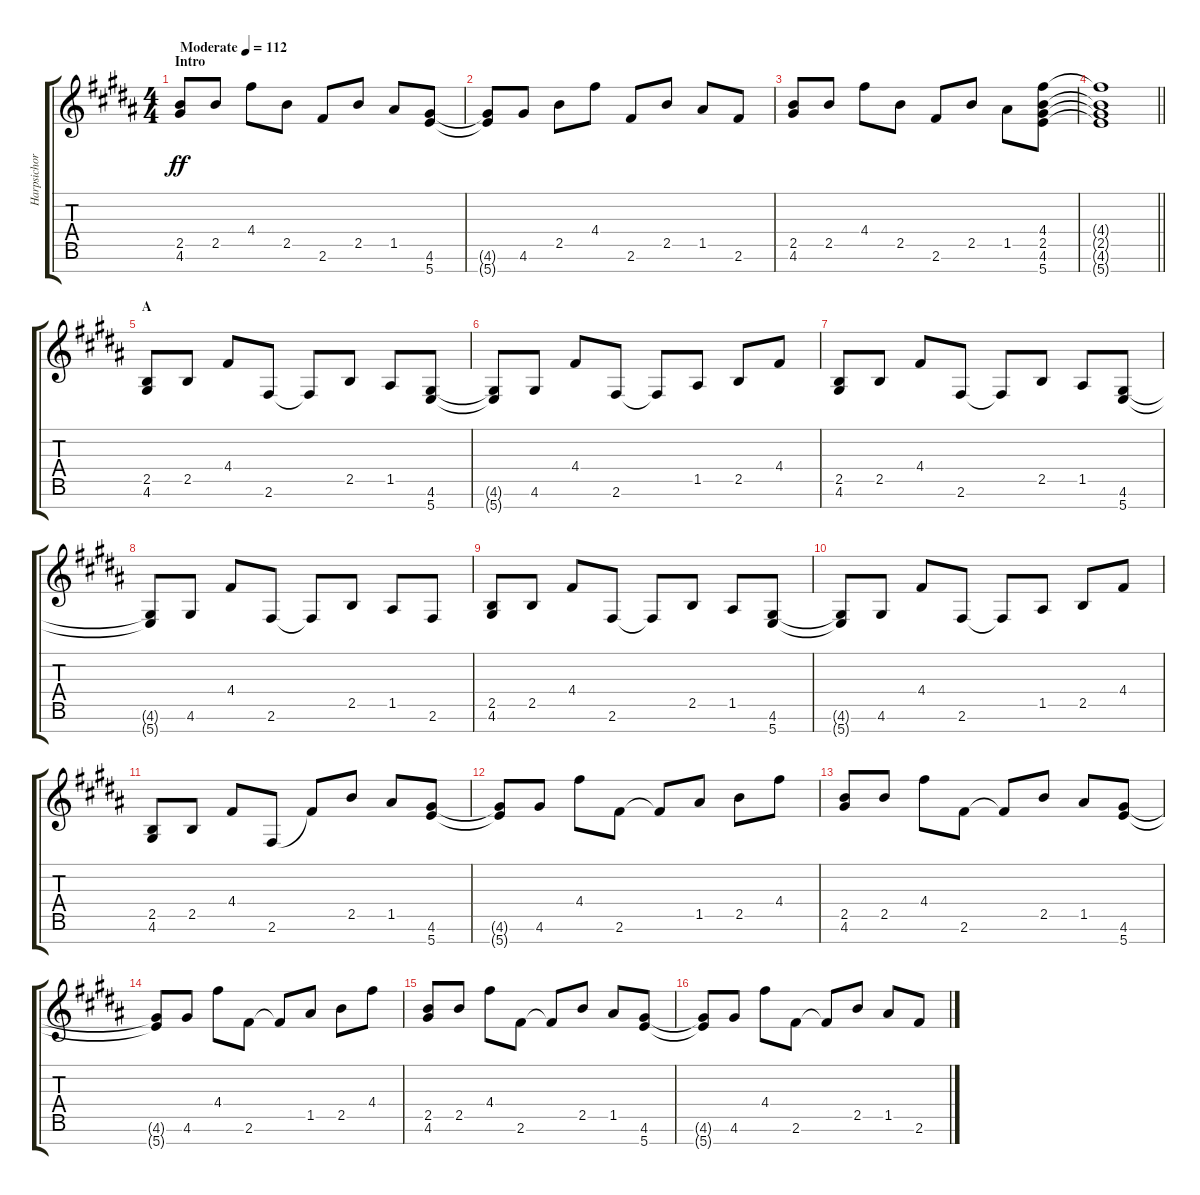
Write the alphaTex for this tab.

\track ("Harpsichord" "Harpsichor") {instrument harpsichord}
\staff {score tabs}
\tuning (E5 B4 G4 D4 A3 E3 B2) {hide}
\ts (4 4)
\section ("" "Intro")
\tempo (112 "Moderate")
\clef g2
\ks b
(2.5 4.6).8{ot 8vb dy ff instrument harpsichord} 2.5.8{ot 8vb} 4.4.8{ot 8vb} 2.5.8{ot 8vb} 2.6.8{ot 8vb} 2.5.8{ot 8vb} 1.5.8{ot 8vb} (4.6 5.7).8{ot 8vb} |
(4.6{t} 5.7{t}).8{ot 8vb} 4.6.8{ot 8vb} 2.5.8{ot 8vb} 4.4.8{ot 8vb} 2.6.8{ot 8vb} 2.5.8{ot 8vb} 1.5.8{ot 8vb} 2.6.8{ot 8vb} |
(2.5 4.6).8{ot 8vb} 2.5.8{ot 8vb} 4.4.8{ot 8vb} 2.5.8{ot 8vb} 2.6.8{ot 8vb} 2.5.8{ot 8vb} 1.5.8{ot 8vb} (4.4 2.5 4.6 5.7).8{ot 8vb} |
\barLineRight lightlight
(4.4{t} 2.5{t} 4.6{t} 5.7{t}).1{ot 8vb} |
\section ("" "A")
(2.5 4.6).8 2.5.8 4.4.8 2.6.8 2.6{t}.8 2.5.8 1.5.8 (4.6 5.7).8 |
(4.6{t} 5.7{t}).8 4.6.8 4.4.8 2.6.8 2.6{t}.8 1.5.8 2.5.8 4.4.8 |
(2.5 4.6).8 2.5.8 4.4.8 2.6.8 2.6{t}.8 2.5.8 1.5.8 (4.6 5.7).8 |
(4.6{t} 5.7{t}).8 4.6.8 4.4.8 2.6.8 2.6{t}.8 2.5.8 1.5.8 2.6.8 |
(2.5 4.6).8 2.5.8 4.4.8 2.6.8 2.6{t}.8 2.5.8 1.5.8 (4.6 5.7).8 |
(4.6{t} 5.7{t}).8 4.6.8 4.4.8 2.6.8 2.6{t}.8 1.5.8 2.5.8 4.4.8 |
(2.5 4.6).8 2.5.8 4.4.8 2.6.8 2.6{t}.8{ot 8vb} 2.5.8{ot 8vb} 1.5.8{ot 8vb} (4.6 5.7).8{ot 8vb} |
(4.6{t} 5.7{t}).8{ot 8vb} 4.6.8{ot 8vb} 4.4.8{ot 8vb} 2.6.8{ot 8vb} 2.6{t}.8{ot 8vb} 1.5.8{ot 8vb} 2.5.8{ot 8vb} 4.4.8{ot 8vb} |
(2.5 4.6).8{ot 8vb} 2.5.8{ot 8vb} 4.4.8{ot 8vb} 2.6.8{ot 8vb} 2.6{t}.8{ot 8vb} 2.5.8{ot 8vb} 1.5.8{ot 8vb} (4.6 5.7).8{ot 8vb} |
(4.6{t} 5.7{t}).8{ot 8vb} 4.6.8{ot 8vb} 4.4.8{ot 8vb} 2.6.8{ot 8vb} 2.6{t}.8{ot 8vb} 1.5.8{ot 8vb} 2.5.8{ot 8vb} 4.4.8{ot 8vb} |
(2.5 4.6).8{ot 8vb} 2.5.8{ot 8vb} 4.4.8{ot 8vb} 2.6.8{ot 8vb} 2.6{t}.8{ot 8vb} 2.5.8{ot 8vb} 1.5.8{ot 8vb} (4.6 5.7).8{ot 8vb} |
(4.6{t} 5.7{t}).8{ot 8vb} 4.6.8{ot 8vb} 4.4.8{ot 8vb} 2.6.8{ot 8vb} 2.6{t}.8{ot 8vb} 2.5.8{ot 8vb} 1.5.8{ot 8vb} 2.6.8{ot 8vb}
